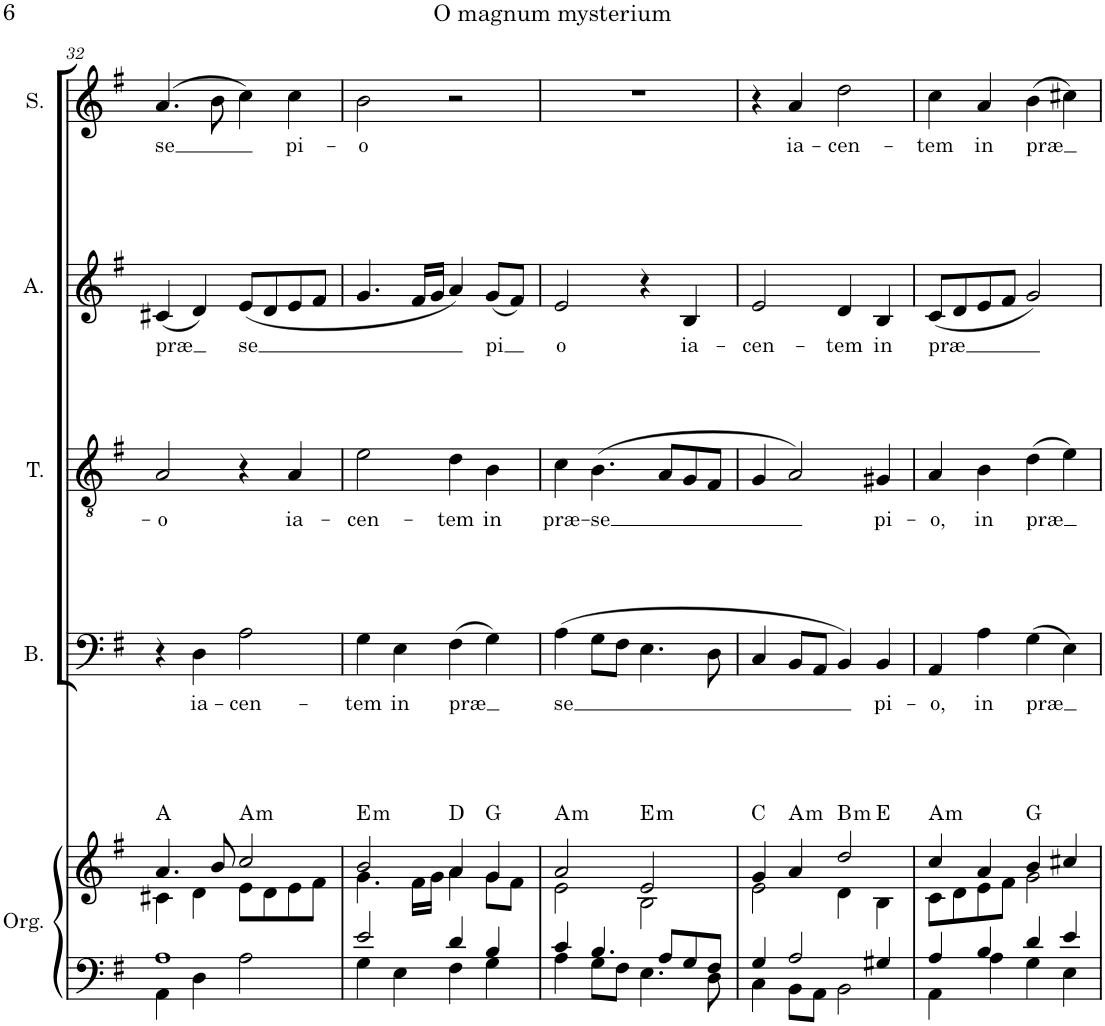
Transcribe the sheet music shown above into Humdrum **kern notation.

**kern	**kern	**harte	**kern	**text	**kern	**text	**kern	**text	**kern	**text
*part5	*part5	*part5	*part4	*part4	*part3	*part3	*part2	*part2	*part1	*part1
*staff6	*staff5	*	*staff4	*staff4	*staff3	*staff3	*staff2	*staff2	*staff1	*staff1
*I"Órgano	*	*	*I"Bajo	*	*I"Tenor	*	*I"Alto	*	*I"Soprano	*
*	*	*	*I'B.	*	*I'T.	*	*I'A.	*	*I'S.	*
!!LO:PB:g=z
*clefF4	*clefG2	*	*clefF4	*	*clefGv2	*	*clefG2	*	*clefG2	*
*k[f#]	*k[f#]	*	*k[f#]	*	*k[f#]	*	*k[f#]	*	*k[f#]	*
*M2/2	*M2/2	*	*M2/2	*	*M2/2	*	*M2/2	*	*M2/2	*
*met(c|)	*met(c|)	*	*met(c|)	*	*met(c|)	*	*met(c|)	*	*met(c|)	*
=32	=32	=32	=32	=32	=32	=32	=32	=32	=32	=32
*^	*^	*	*	*	*	*	*	*	*	*
!	!	!	!	!	!	!	!	!LO:LY:b	!	!LO:LY:b	!	!LO:LY:b
1A	4AA\	4.a/	4c#X\	A:maj	4r	.	2A/	-o	(4c#X/	præ	(4.a/	se
!	!	!	!	!	!	!LO:LY:b	!	!	!	!	!	!
.	4D\	.	4d\	.	4D\	ia-	.	.	4d/)	.	.	.
.	.	8b/	.	.	.	.	.	.	.	.	8b\	.
!	!	!	!	!LO:H:kt=m	!	!LO:LY:b	!	!	!	!LO:LY:b	!	!
.	2A\	2cc/	8e\L	A:min	2A\	-cen-	4r	.	(8e/L	se	4cc\)	.
.	.	.	8d\	.	.	.	.	.	8d/	.	.	.
!	!	!	!	!	!	!	!	!LO:LY:b	!	!	!	!LO:LY:b
.	.	.	8e\	.	.	.	4A/	ia-	8e/	.	4cc\	pi-
.	.	.	8f#\J	.	.	.	.	.	8f#/J	.	.	.
=33	=33	=33	=33	=33	=33	=33	=33	=33	=33	=33	=33	=33
!	!	!	!	!LO:H:kt=m	!	!LO:LY:b	!	!LO:LY:b	!	!	!	!LO:LY:b
2e/	4G\	2b/	4.g\	E:min	4G\	-tem	2e\	-cen-	4.g/	.	2b\	-o
!	!	!	!	!	!	!LO:LY:b	!	!	!	!	!	!
.	4E\	.	.	.	4E\	in	.	.	.	.	.	.
.	.	.	16f#\LL	.	.	.	.	.	16f#/LL	.	.	.
.	.	.	16g\JJ	.	.	.	.	.	16g/JJ	.	.	.
!	!	!	!	!	!	!LO:LY:b	!	!LO:LY:b	!	!	!	!
4d/	4F#\	4a/	4a\	D:maj	(4F#\	præ	4d\	-tem	4a/)	.	2r	.
!	!	!	!	!	!	!	!	!LO:LY:b	!	!LO:LY:b	!	!
4B/	4G\	4g/	8g\L	G:maj	4G\)	.	4B\	in	(8g/L	pi	.	.
.	.	.	8f#\J	.	.	.	.	.	8f#/J)	.	.	.
=34	=34	=34	=34	=34	=34	=34	=34	=34	=34	=34	=34	=34
!	!	!	!	!LO:H:kt=m	!	!LO:LY:b	!	!LO:LY:b	!	!LO:LY:b	!	!
4c/	4A\	2a/	2e\	A:min	(4A\	se	4c\	præ-	2e/	o	1r	.
!	!	!	!	!	!	!	!	!LO:LY:b	!	!	!	!
4.B/	8G\L	.	.	.	8G\L	.	(4.B\	-se	.	.	.	.
.	8F#\J	.	.	.	8F#\J	.	.	.	.	.	.	.
!	!	!	!	!LO:H:kt=m	!	!	!	!	!	!	!	!
.	4.E\	2e/	2B\	E:min	4.E\	.	.	.	4r	.	.	.
8A/L	.	.	.	.	.	.	8A/L	.	.	.	.	.
!	!	!	!	!	!	!	!	!	!	!LO:LY:b	!	!
8G/	.	.	.	.	.	.	8G/	.	4B/	ia-	.	.
8F#/J	8D\	.	.	.	8D\	.	8F#/J	.	.	.	.	.
=35	=35	=35	=35	=35	=35	=35	=35	=35	=35	=35	=35	=35
!	!	!	!	!	!	!	!	!	!	!LO:LY:b	!	!
4G/	4C\	4g/	2e\	C:maj	4C/	.	4G/	.	2e/	-cen-	4r	.
!	!	!	!	!LO:H:kt=m	!	!	!	!	!	!	!	!LO:LY:b
2A/	8BB\L	4a/	.	A:min	8BB/L	.	2A/)	.	.	.	4a/	ia-
.	8AA\J	.	.	.	8AA/J	.	.	.	.	.	.	.
!	!	!	!	!LO:H:kt=m	!	!	!	!	!	!LO:LY:b	!	!LO:LY:b
.	2BB\	2dd/	4d\	B:min	4BB/)	.	.	.	4d/	-tem	2dd\	-cen-
!	!	!	!	!	!	!LO:LY:b	!	!LO:LY:b	!	!LO:LY:b	!	!
4G#X/	.	.	4B\	E:maj	4BB/	pi-	4G#X/	pi-	4B/	in	.	.
=36	=36	=36	=36	=36	=36	=36	=36	=36	=36	=36	=36	=36
!	!	!	!	!LO:H:kt=m	!	!LO:LY:b	!	!LO:LY:b	!	!LO:LY:b	!	!LO:LY:b
4A/	4AA\	4cc/	8c\L	A:min	4AA/	-o,	4A/	-o,	(8c/L	præ	4cc\	-tem
.	.	.	8d\	.	.	.	.	.	8d/	.	.	.
!	!	!	!	!	!	!LO:LY:b	!	!LO:LY:b	!	!	!	!LO:LY:b
4B/	4A\	4a/	8e\	.	4A\	in	4B\	in	8e/	.	4a/	in
.	.	.	8f#\J	.	.	.	.	.	8f#/J	.	.	.
!	!	!	!	!	!	!LO:LY:b	!	!LO:LY:b	!	!	!	!LO:LY:b
4d/	4G\	4b/	2g\	G:maj	(4G\	præ	(4d\	præ	2g/)	.	(4b\	præ
4e/	4E\	4cc#X/	.	.	4E\)	.	4e\)	.	.	.	4cc#X\)	.
*v	*v	*	*	*	*	*	*	*	*	*	*	*
*	*v	*v	*	*	*	*	*	*	*	*	*
=	=	=	=	=	=	=	=	=	=	=
*-	*-	*-	*-	*-	*-	*-	*-	*-	*-	*-
